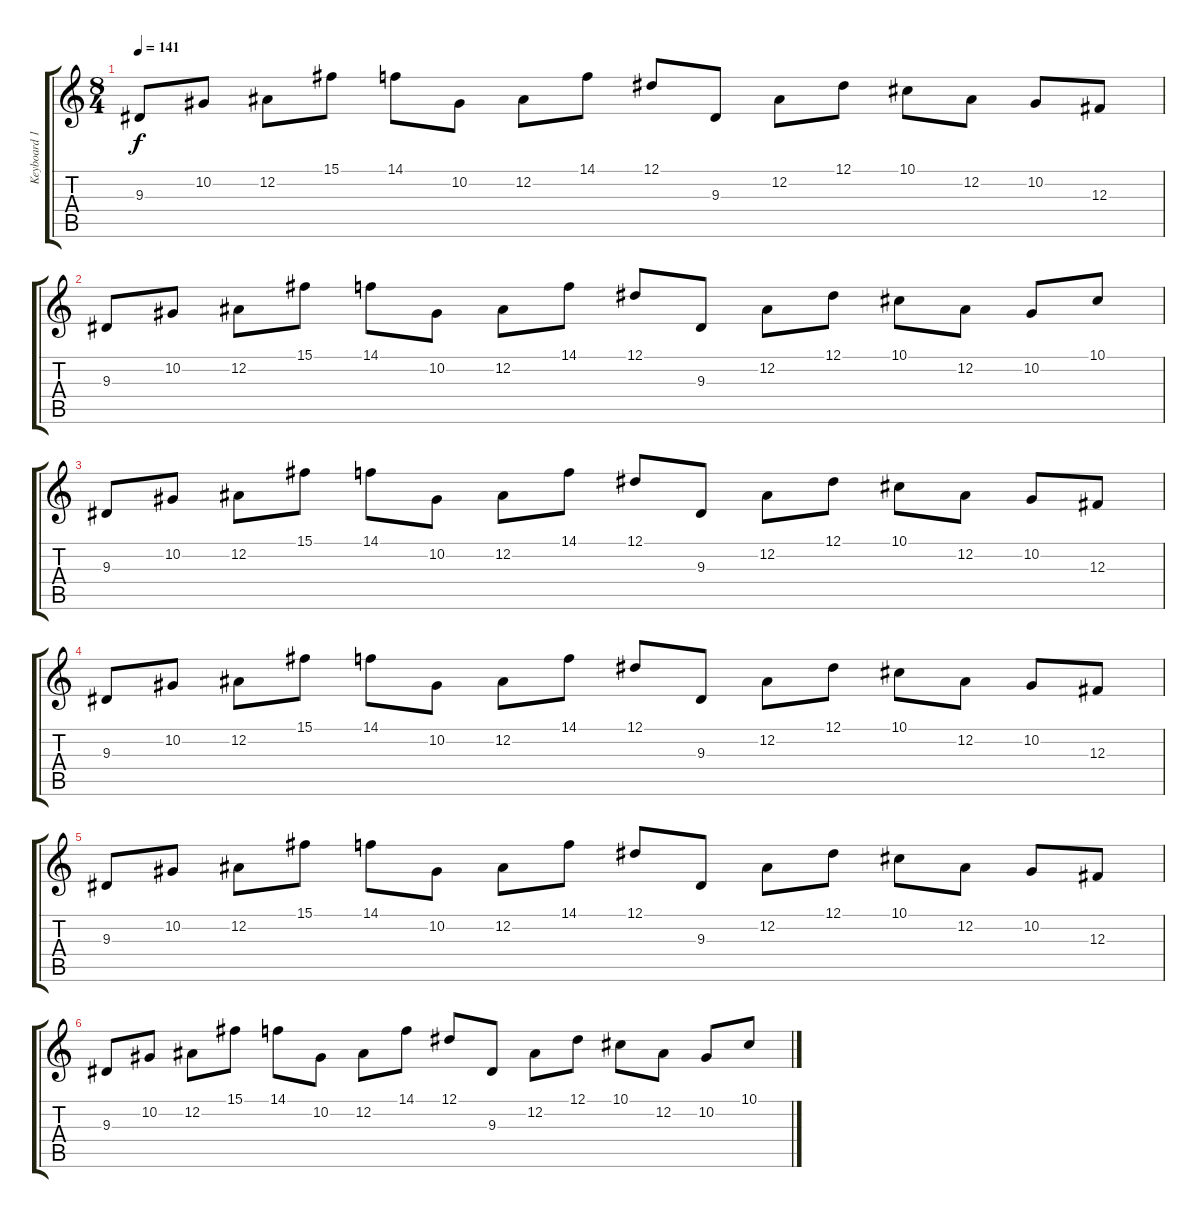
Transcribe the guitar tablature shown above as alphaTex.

\track ("Keyboard 1" "Keyboard 1") {instrument pad1newage}
\staff {score tabs}
\tuning (Eb4 Bb3 Gb3 Db3 Ab2 Eb2) {hide}
\ts (8 4)
\tempo 141
\clef g2
\ks c
9.3.8{dy f} 10.2.8 12.2.8 15.1.8 14.1.8 10.2.8 12.2.8 14.1.8 12.1.8 9.3.8 12.2.8 12.1.8 10.1.8 12.2.8 10.2.8 12.3.8 |
9.3.8 10.2.8 12.2.8 15.1.8 14.1.8 10.2.8 12.2.8 14.1.8 12.1.8 9.3.8 12.2.8 12.1.8 10.1.8 12.2.8 10.2.8 10.1.8 |
9.3.8 10.2.8 12.2.8 15.1.8 14.1.8 10.2.8 12.2.8 14.1.8 12.1.8 9.3.8 12.2.8 12.1.8 10.1.8 12.2.8 10.2.8 12.3.8 |
9.3.8 10.2.8 12.2.8 15.1.8 14.1.8 10.2.8 12.2.8 14.1.8 12.1.8 9.3.8 12.2.8 12.1.8 10.1.8 12.2.8 10.2.8 12.3.8 |
9.3.8 10.2.8 12.2.8 15.1.8 14.1.8 10.2.8 12.2.8 14.1.8 12.1.8 9.3.8 12.2.8 12.1.8 10.1.8 12.2.8 10.2.8 12.3.8 |
9.3.8 10.2.8 12.2.8 15.1.8 14.1.8 10.2.8 12.2.8 14.1.8 12.1.8 9.3.8 12.2.8 12.1.8 10.1.8 12.2.8 10.2.8 10.1.8
